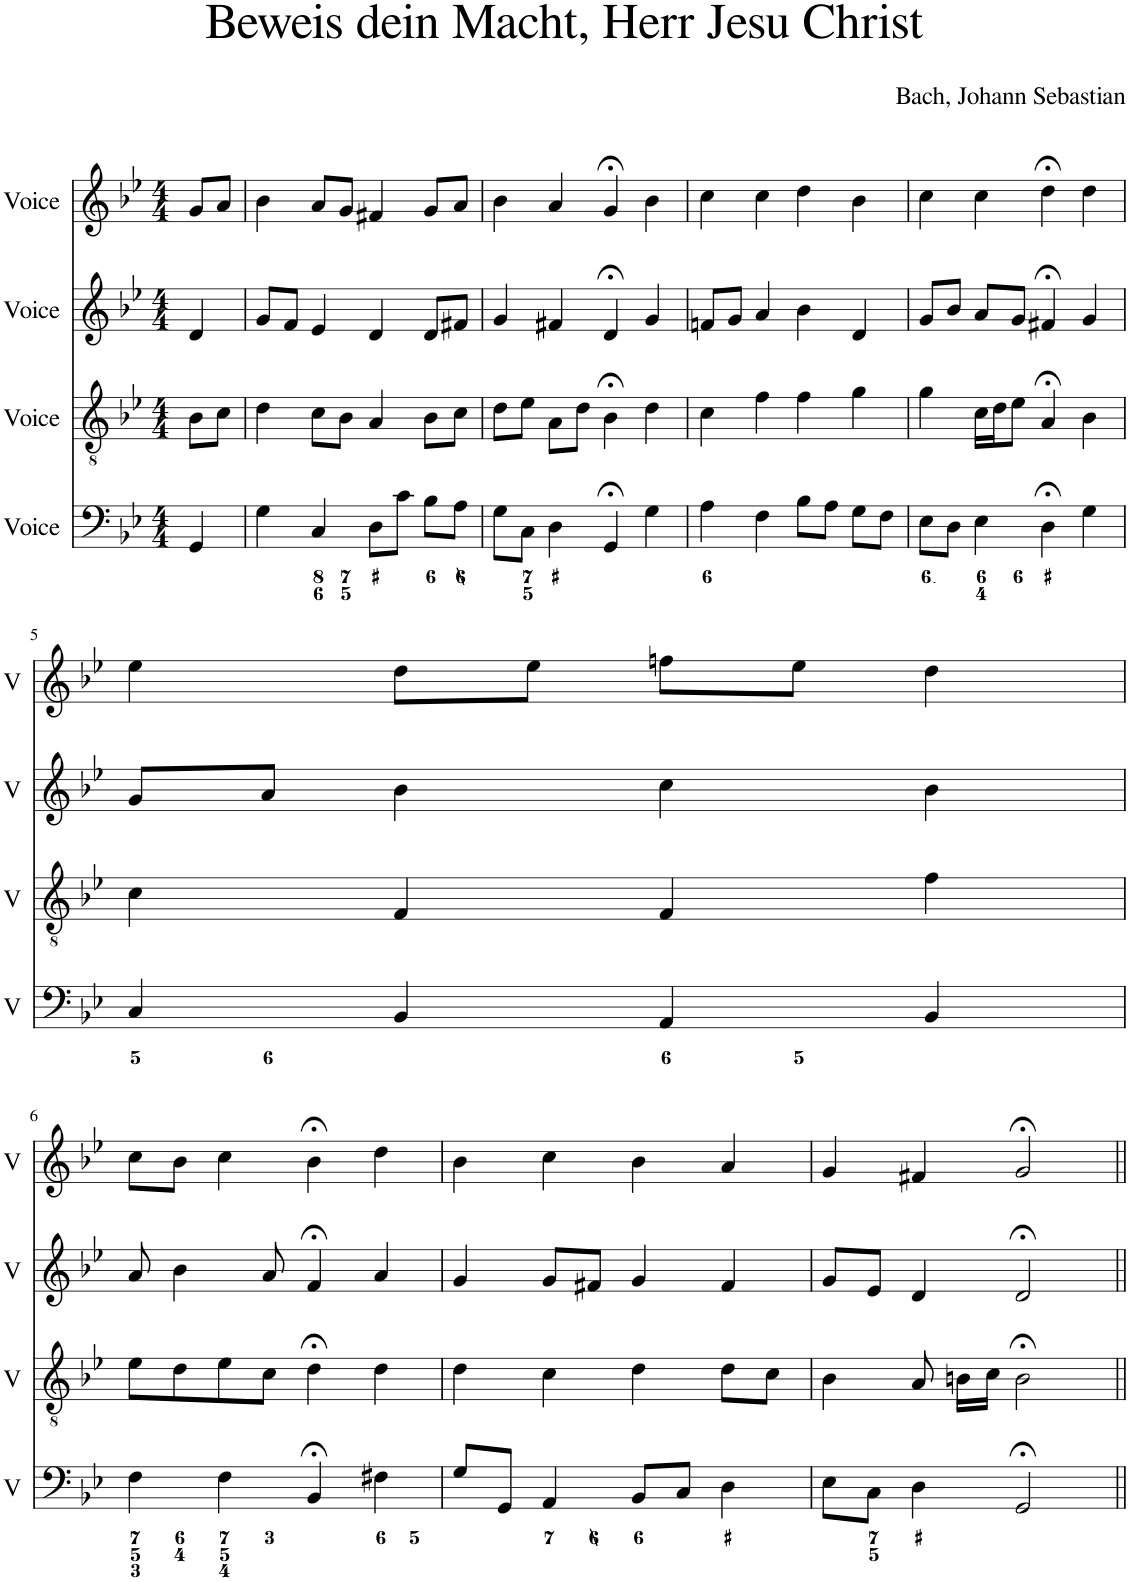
**kern	**kern	**kern	**kern
*part4	*part3	*part2	*part1
*staff4	*staff3	*staff2	*staff1
*I"Voice	*I"Voice	*I"Voice	*I"Voice
*I'V	*I'V	*I'V	*I'V
*clefF4	*clefGv2	*clefG2	*clefG2
*k[b-e-]	*k[b-e-]	*k[b-e-]	*k[b-e-]
*M4/4	*M4/4	*M4/4	*M4/4
=	=	=	=
4GG/	8B-\L	4d/	8g/L
.	8c\J	.	8a/J
=1	=1	=1	=1
4G\	4d\	8g/L	4b-\
.	.	8f/J	.
4C/	8c\L	4e-/	8a/L
.	8B-\J	.	8g/J
8D\L	4A/	4d/	4f#X/
8c\J	.	.	.
8B-\L	8B-\L	8d/L	8g/L
8A\J	8c\J	8f#X/J	8a/J
=2	=2	=2	=2
8G\L	8d\L	4g/	4b-\
8C\J	8e-\J	.	.
4D\	8A\L	4f#X/	4a/
.	8d\J	.	.
4GG;</	4B-;<\	4d;</	4g;</
4G\	4d\	4g/	4b-\
=3	=3	=3	=3
4A\	4c\	8fn/L	4cc\
.	.	8g/J	.
4F\	4f\	4a/	4cc\
8B-\L	4f\	4b-\	4dd\
8A\J	.	.	.
8G\L	4g\	4d/	4b-\
8F\J	.	.	.
=4	=4	=4	=4
8E-\L	4g\	8g/L	4cc\
8D\J	.	8b-/J	.
4E-\	16c\LL	8a/L	4cc\
.	16d\J	.	.
.	8e-\J	8g/J	.
4D;<\	4A;</	4f#X;</	4dd;<\
4G\	4B-\	4g/	4dd\
!!LO:LB:g=z
=5	=5	=5	=5
4C/	4c\	8g/L	4ee-\
.	.	8a/J	.
4BB-/	4F/	4b-\	8dd\L
.	.	.	8ee-\J
4AA/	4F/	4cc\	8ffn\L
.	.	.	8ee-\J
4BB-/	4f\	4b-\	4dd\
!!LO:LB:g=z
=6	=6	=6	=6
4F\	8e-\L	8a/	8cc\L
.	8d\	4b-\	8b-\J
4F\	8e-\	.	4cc\
.	8c\J	8a/	.
4BB-;</	4d;<\	4f;</	4b-;<\
4F#X\	4d\	4a/	4dd\
=7	=7	=7	=7
8G/L	4d\	4g/	4b-\
8GG/J	.	.	.
4AA/	4c\	8g/L	4cc\
.	.	8f#X/J	.
8BB-/L	4d\	4g/	4b-\
8C/J	.	.	.
4D\	8d\L	4f#/	4a/
.	8c\J	.	.
=8	=8	=8	=8
8E-\L	4B-\	8g/L	4g/
8C\J	.	8e-/J	.
4D\	8A/	4d/	4f#X/
.	16Bn\LL	.	.
.	16c\JJ	.	.
2GG;</	2B;<\	2d;</	2g;</
=||	=||	=||	=||
*-	*-	*-	*-
